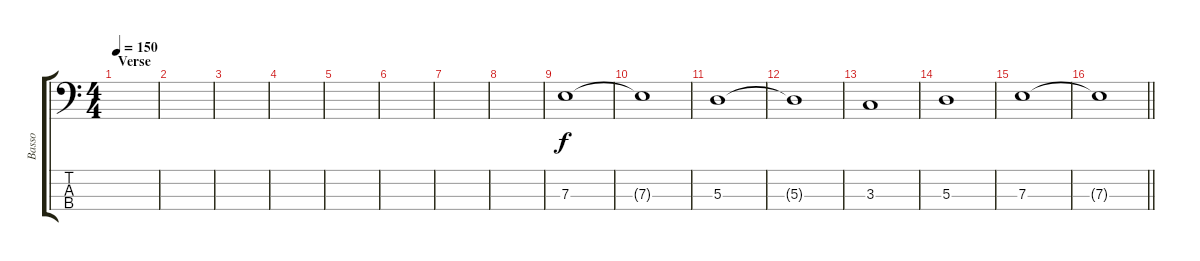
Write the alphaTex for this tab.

\track ("Basso" "Basso") {instrument electricbassfinger}
\staff {score tabs}
\tuning (G2 D2 A1 E1) {hide}
\ts (4 4)
\section ("" "Verse")
\tempo 150
\clef f4
\ks c
|
|
|
|
|
|
|
|
7.3.1 |
7.3{t}.1 |
5.3.1 |
5.3{t}.1 |
3.3.1 |
5.3.1 |
7.3.1 |
\barLineRight lightlight
7.3{t}.1
